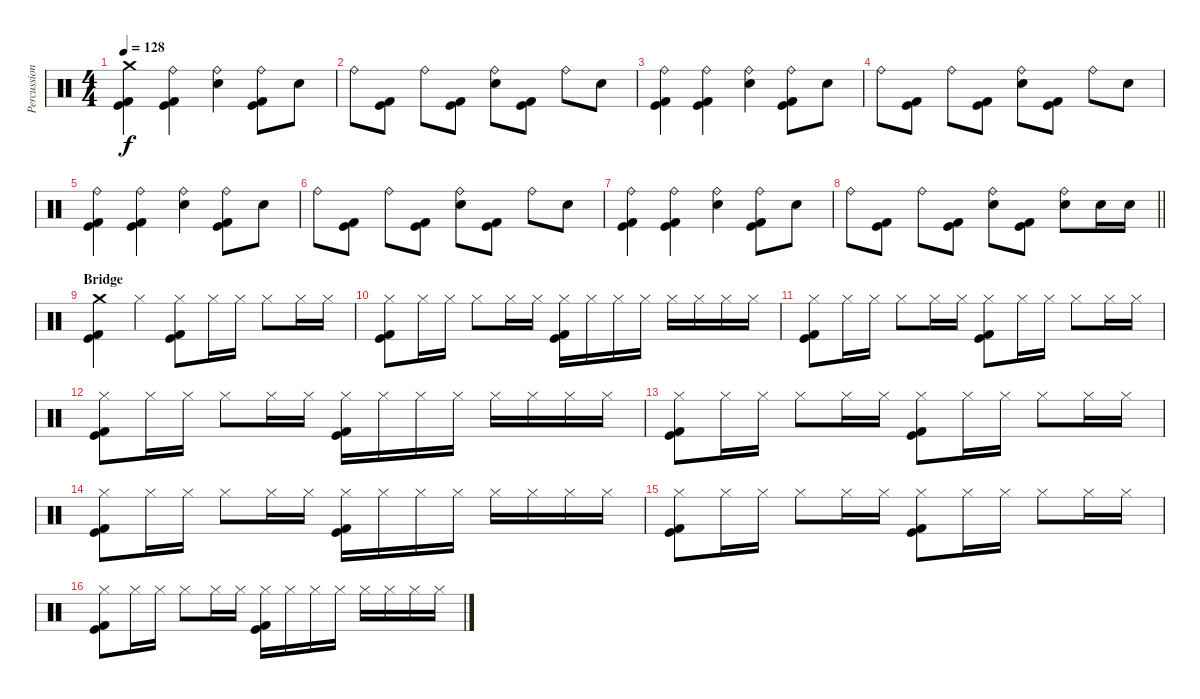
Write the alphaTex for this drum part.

\track ("Percussion" "Percussion") {instrument percussion}
\staff {score}
\articulation defaults
\ts (4 4)
\tempo 128
\clef neutral
\ks c
("Crash medium (hit)" "Kick (hit)" "Kick (hit) 2").4{dy f} ("Ride (bell)" "Kick (hit)" "Kick (hit) 2").4 ("Electric Snare (hit)" "Ride (bell)").4 ("Ride (bell)" "Kick (hit)" "Kick (hit) 2").8 "Electric Snare (hit)".8 |
"Ride (bell)".8 ("Kick (hit)" "Kick (hit) 2").8 "Ride (bell)".8 ("Kick (hit)" "Kick (hit) 2").8 ("Electric Snare (hit)" "Ride (bell)").8 ("Kick (hit)" "Kick (hit) 2").8 "Ride (bell)".8 "Electric Snare (hit)".8 |
("Ride (bell)" "Kick (hit)" "Kick (hit) 2").4 ("Ride (bell)" "Kick (hit)" "Kick (hit) 2").4 ("Electric Snare (hit)" "Ride (bell)").4 ("Ride (bell)" "Kick (hit)" "Kick (hit) 2").8 "Electric Snare (hit)".8 |
"Ride (bell)".8 ("Kick (hit)" "Kick (hit) 2").8 "Ride (bell)".8 ("Kick (hit)" "Kick (hit) 2").8 ("Electric Snare (hit)" "Ride (bell)").8 ("Kick (hit)" "Kick (hit) 2").8 "Ride (bell)".8 "Electric Snare (hit)".8 |
("Ride (bell)" "Kick (hit)" "Kick (hit) 2").4 ("Ride (bell)" "Kick (hit)" "Kick (hit) 2").4 ("Electric Snare (hit)" "Ride (bell)").4 ("Ride (bell)" "Kick (hit)" "Kick (hit) 2").8 "Electric Snare (hit)".8 |
"Ride (bell)".8 ("Kick (hit)" "Kick (hit) 2").8 "Ride (bell)".8 ("Kick (hit)" "Kick (hit) 2").8 ("Electric Snare (hit)" "Ride (bell)").8 ("Kick (hit)" "Kick (hit) 2").8 "Ride (bell)".8 "Electric Snare (hit)".8 |
("Ride (bell)" "Kick (hit)" "Kick (hit) 2").4 ("Ride (bell)" "Kick (hit)" "Kick (hit) 2").4 ("Electric Snare (hit)" "Ride (bell)").4 ("Ride (bell)" "Kick (hit)" "Kick (hit) 2").8 "Electric Snare (hit)".8 |
\barLineRight lightlight "Ride (bell)".8
("Kick (hit)" "Kick (hit) 2").8 "Ride (bell)".8 ("Kick (hit)" "Kick (hit) 2").8 ("Electric Snare (hit)" "Ride (bell)").8 ("Kick (hit)" "Kick (hit) 2").8 ("Electric Snare (hit)" "Ride (bell)").8 "Electric Snare (hit)".16 "Electric Snare (hit)".16 |
\section ("" "Bridge")
("Crash medium (hit)" "Kick (hit)" "Kick (hit) 2").4 "Hi-Hat (closed)".4 ("Hi-Hat (closed)" "Kick (hit)" "Kick (hit) 2").8 "Hi-Hat (closed)".16 "Hi-Hat (closed)".16 "Hi-Hat (closed)".8 "Hi-Hat (closed)".16 "Hi-Hat (closed)".16 |
("Hi-Hat (closed)" "Kick (hit)" "Kick (hit) 2").8 "Hi-Hat (closed)".16 "Hi-Hat (closed)".16 "Hi-Hat (closed)".8 "Hi-Hat (closed)".16 "Hi-Hat (closed)".16 ("Hi-Hat (closed)" "Kick (hit)" "Kick (hit) 2").16 "Hi-Hat (closed)".16 "Hi-Hat (closed)".16 "Hi-Hat (closed)".16 "Hi-Hat (closed)".16 "Hi-Hat (closed)".16 "Hi-Hat (closed)".16 "Hi-Hat (closed)".16 |
("Hi-Hat (closed)" "Kick (hit)" "Kick (hit) 2").8 "Hi-Hat (closed)".16 "Hi-Hat (closed)".16 "Hi-Hat (closed)".8 "Hi-Hat (closed)".16 "Hi-Hat (closed)".16 ("Hi-Hat (closed)" "Kick (hit)" "Kick (hit) 2").8 "Hi-Hat (closed)".16 "Hi-Hat (closed)".16 "Hi-Hat (closed)".8 "Hi-Hat (closed)".16 "Hi-Hat (closed)".16 |
("Hi-Hat (closed)" "Kick (hit)" "Kick (hit) 2").8 "Hi-Hat (closed)".16 "Hi-Hat (closed)".16 "Hi-Hat (closed)".8 "Hi-Hat (closed)".16 "Hi-Hat (closed)".16 ("Hi-Hat (closed)" "Kick (hit)" "Kick (hit) 2").16 "Hi-Hat (closed)".16 "Hi-Hat (closed)".16 "Hi-Hat (closed)".16 "Hi-Hat (closed)".16 "Hi-Hat (closed)".16 "Hi-Hat (closed)".16 "Hi-Hat (closed)".16 |
("Hi-Hat (closed)" "Kick (hit)" "Kick (hit) 2").8 "Hi-Hat (closed)".16 "Hi-Hat (closed)".16 "Hi-Hat (closed)".8 "Hi-Hat (closed)".16 "Hi-Hat (closed)".16 ("Hi-Hat (closed)" "Kick (hit)" "Kick (hit) 2").8 "Hi-Hat (closed)".16 "Hi-Hat (closed)".16 "Hi-Hat (closed)".8 "Hi-Hat (closed)".16 "Hi-Hat (closed)".16 |
("Hi-Hat (closed)" "Kick (hit)" "Kick (hit) 2").8 "Hi-Hat (closed)".16 "Hi-Hat (closed)".16 "Hi-Hat (closed)".8 "Hi-Hat (closed)".16 "Hi-Hat (closed)".16 ("Hi-Hat (closed)" "Kick (hit)" "Kick (hit) 2").16 "Hi-Hat (closed)".16 "Hi-Hat (closed)".16 "Hi-Hat (closed)".16 "Hi-Hat (closed)".16 "Hi-Hat (closed)".16 "Hi-Hat (closed)".16 "Hi-Hat (closed)".16 |
("Hi-Hat (closed)" "Kick (hit)" "Kick (hit) 2").8 "Hi-Hat (closed)".16 "Hi-Hat (closed)".16 "Hi-Hat (closed)".8 "Hi-Hat (closed)".16 "Hi-Hat (closed)".16 ("Hi-Hat (closed)" "Kick (hit)" "Kick (hit) 2").8 "Hi-Hat (closed)".16 "Hi-Hat (closed)".16 "Hi-Hat (closed)".8 "Hi-Hat (closed)".16 "Hi-Hat (closed)".16 |
("Hi-Hat (closed)" "Kick (hit)" "Kick (hit) 2").8 "Hi-Hat (closed)".16 "Hi-Hat (closed)".16 "Hi-Hat (closed)".8 "Hi-Hat (closed)".16 "Hi-Hat (closed)".16 ("Hi-Hat (closed)" "Kick (hit)" "Kick (hit) 2").16 "Hi-Hat (closed)".16 "Hi-Hat (closed)".16 "Hi-Hat (closed)".16 "Hi-Hat (closed)".16 "Hi-Hat (closed)".16 "Hi-Hat (closed)".16 "Hi-Hat (closed)".16
